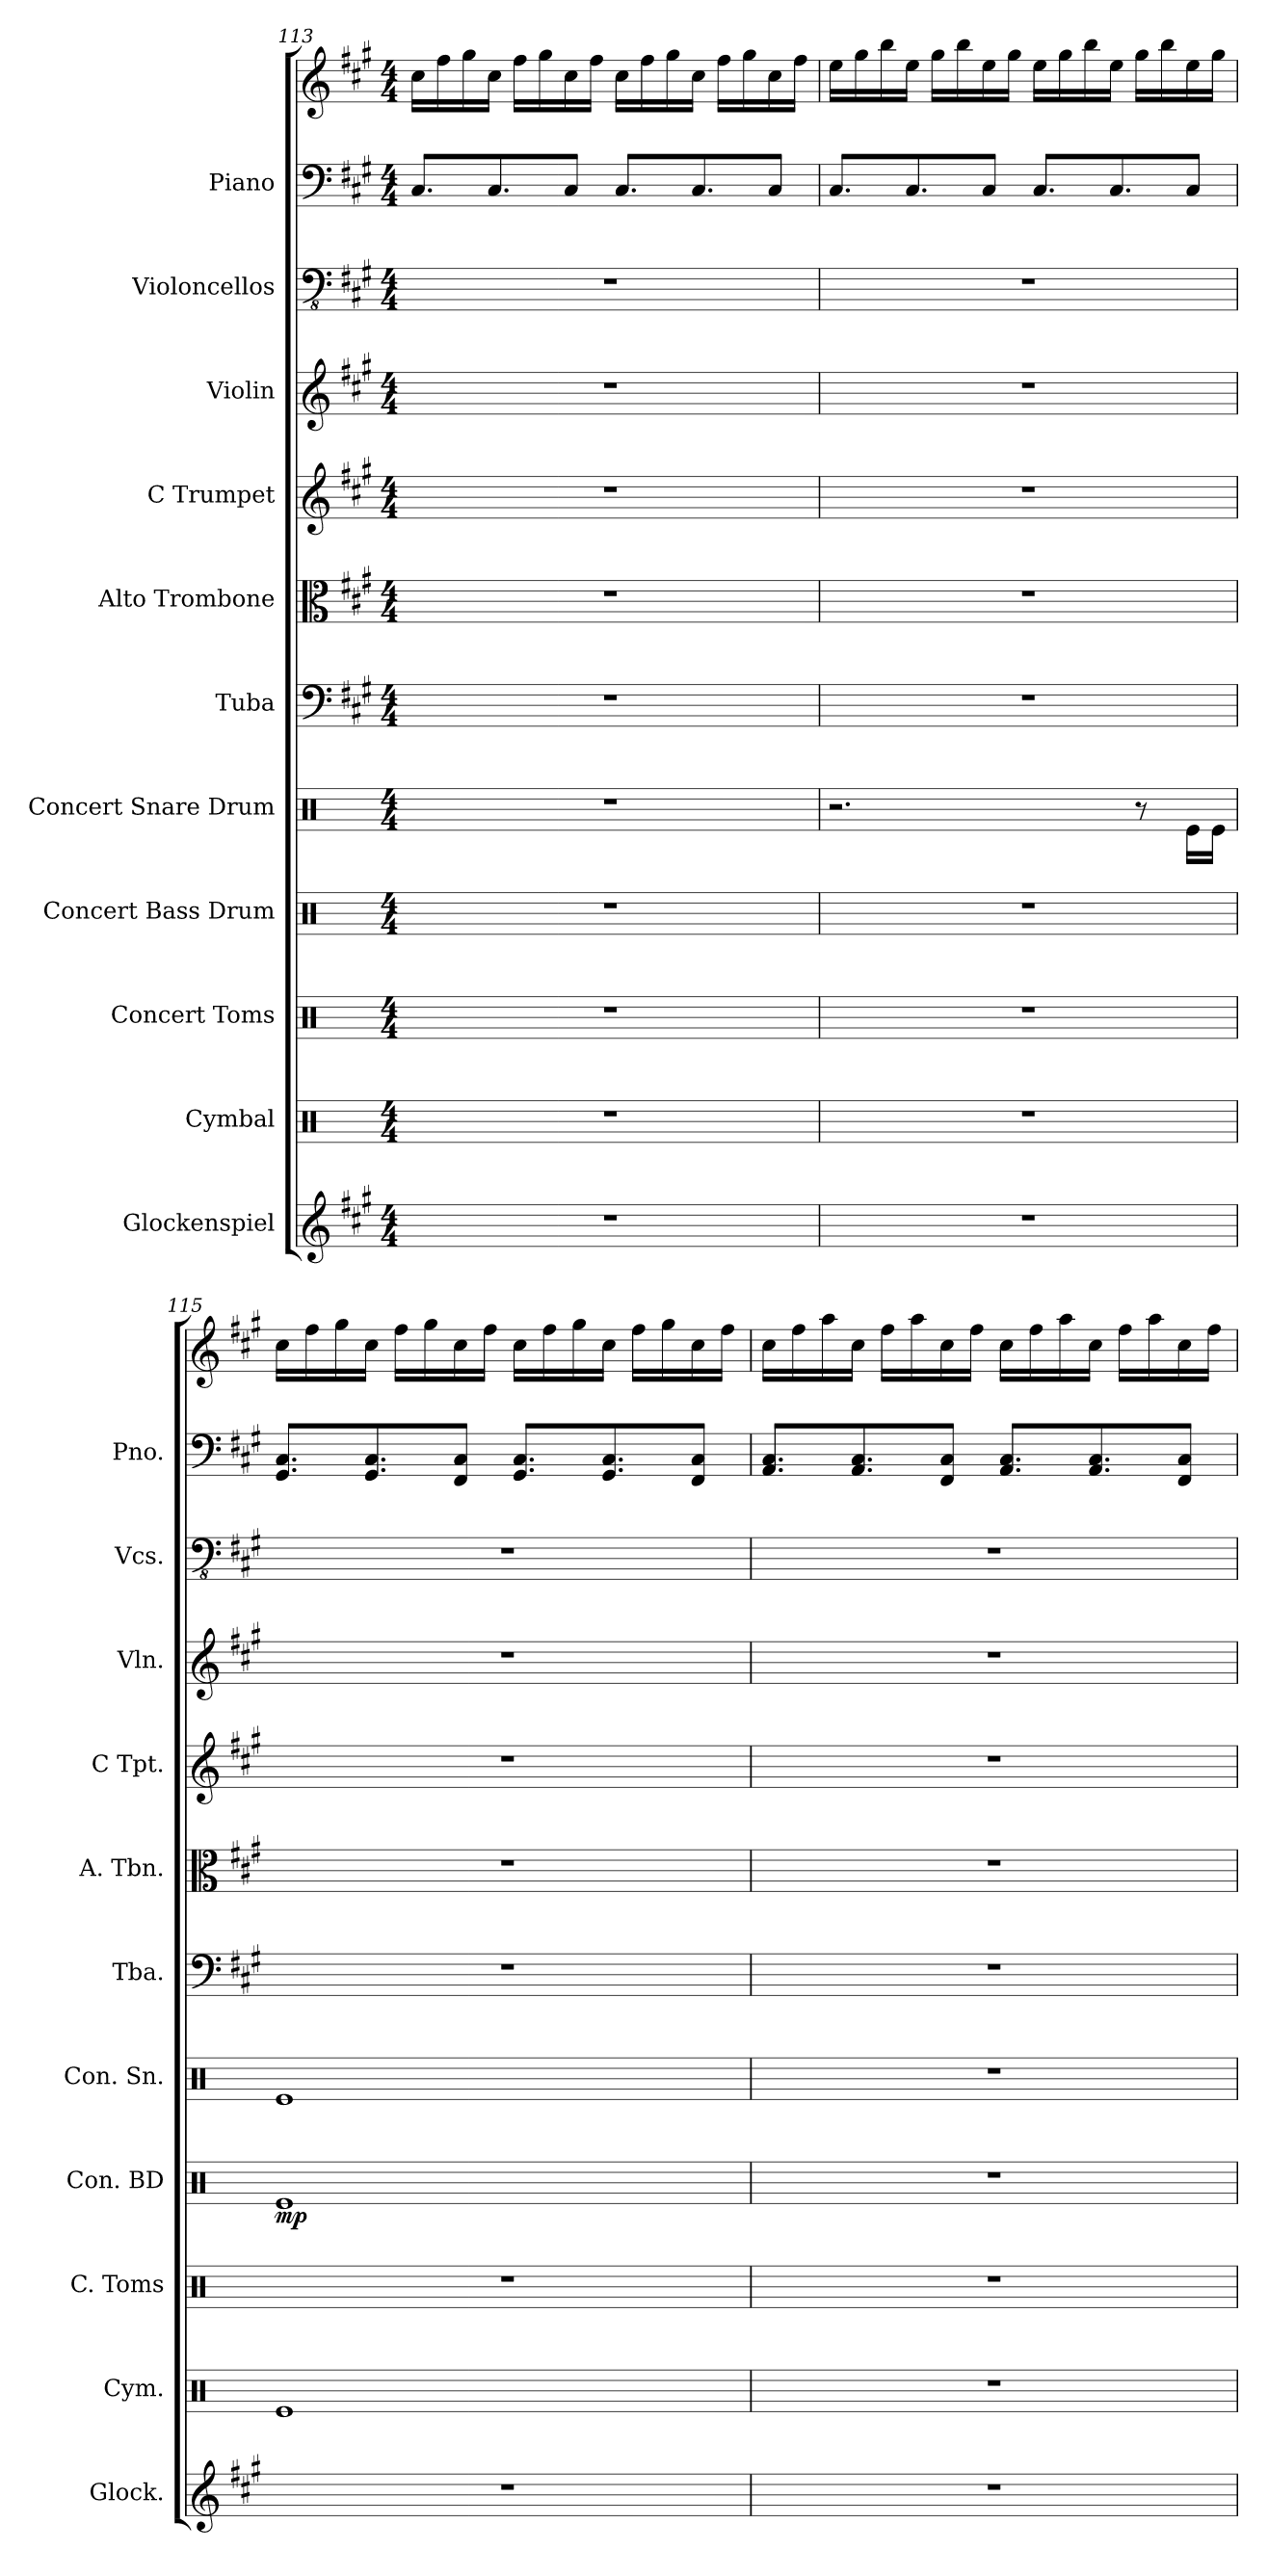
**kern	**kern	**kern	**kern	**dynam	**kern	**kern	**kern	**kern	**kern	**kern	**kern	**kern
*part11	*part10	*part9	*part8	*part8	*part7	*part6	*part5	*part4	*part3	*part2	*part1	*part1
*staff12	*staff11	*staff10	*staff9	*staff9	*staff8	*staff7	*staff6	*staff5	*staff4	*staff3	*staff2	*staff1
*I"Glockenspiel	*I"Cymbal	*I"Concert Toms	*I"Concert Bass Drum	*	*I"Concert Snare Drum	*I"Tuba	*I"Alto Trombone	*I"C Trumpet	*I"Violin	*I"Violoncellos	*I"Piano	*
*I'Glock.	*I'Cym.	*I'C. Toms	*I'Con. BD	*	*I'Con. Sn.	*I'Tba.	*I'A. Tbn.	*I'C Tpt.	*I'Vln.	*I'Vcs.	*I'Pno.	*
!!LO:PB:g=z
*clefG2	*clefX	*clefX	*clefX	*	*clefX	*clefF4	*clefC3	*clefG2	*clefG2	*clefFv4	*clefF4	*clefG2
*ITrd-14c-24	*	*	*	*	*	*	*	*	*	*	*	*
*k[f#c#g#]	*k[]	*k[]	*k[]	*	*k[]	*k[f#c#g#]	*k[f#c#g#]	*k[f#c#g#]	*k[f#c#g#]	*k[f#c#g#]	*k[f#c#g#]	*k[f#c#g#]
*M4/4	*M4/4	*M4/4	*M4/4	*	*M4/4	*M4/4	*M4/4	*M4/4	*M4/4	*M4/4	*M4/4	*M4/4
=113	=113	=113	=113	=113	=113	=113	=113	=113	=113	=113	=113	=113
1r	1r	1r	1r	.	1r	1r	1r	1r	1r	1r	8.C#/L	16cc#\LL
.	.	.	.	.	.	.	.	.	.	.	.	16ff#\
.	.	.	.	.	.	.	.	.	.	.	.	16gg#\
.	.	.	.	.	.	.	.	.	.	.	8.C#/	16cc#\JJ
.	.	.	.	.	.	.	.	.	.	.	.	16ff#\LL
.	.	.	.	.	.	.	.	.	.	.	.	16gg#\
.	.	.	.	.	.	.	.	.	.	.	8C#/J	16cc#\
.	.	.	.	.	.	.	.	.	.	.	.	16ff#\JJ
.	.	.	.	.	.	.	.	.	.	.	8.C#/L	16cc#\LL
.	.	.	.	.	.	.	.	.	.	.	.	16ff#\
.	.	.	.	.	.	.	.	.	.	.	.	16gg#\
.	.	.	.	.	.	.	.	.	.	.	8.C#/	16cc#\JJ
.	.	.	.	.	.	.	.	.	.	.	.	16ff#\LL
.	.	.	.	.	.	.	.	.	.	.	.	16gg#\
.	.	.	.	.	.	.	.	.	.	.	8C#/J	16cc#\
.	.	.	.	.	.	.	.	.	.	.	.	16ff#\JJ
=114	=114	=114	=114	=114	=114	=114	=114	=114	=114	=114	=114	=114
1r	1r	1r	1r	.	2.r	1r	1r	1r	1r	1r	8.C#/L	16ee\LL
.	.	.	.	.	.	.	.	.	.	.	.	16gg#\
.	.	.	.	.	.	.	.	.	.	.	.	16bb\
.	.	.	.	.	.	.	.	.	.	.	8.C#/	16ee\JJ
.	.	.	.	.	.	.	.	.	.	.	.	16gg#\LL
.	.	.	.	.	.	.	.	.	.	.	.	16bb\
.	.	.	.	.	.	.	.	.	.	.	8C#/J	16ee\
.	.	.	.	.	.	.	.	.	.	.	.	16gg#\JJ
.	.	.	.	.	.	.	.	.	.	.	8.C#/L	16ee\LL
.	.	.	.	.	.	.	.	.	.	.	.	16gg#\
.	.	.	.	.	.	.	.	.	.	.	.	16bb\
.	.	.	.	.	.	.	.	.	.	.	8.C#/	16ee\JJ
.	.	.	.	.	8r	.	.	.	.	.	.	16gg#\LL
.	.	.	.	.	.	.	.	.	.	.	.	16bb\
.	.	.	.	.	16Re\LL	.	.	.	.	.	8C#/J	16ee\
.	.	.	.	.	16Re\JJ	.	.	.	.	.	.	16gg#\JJ
!!LO:PB:g=z
=115	=115	=115	=115	=115	=115	=115	=115	=115	=115	=115	=115	=115
!	!	!	!	!LO:DY:b	!	!	!	!	!	!	!	!
1r	1Re	1r	1Re	mp	1Re	1r	1r	1r	1r	1r	8.GG#/ 8.C#/L	16cc#\LL
.	.	.	.	.	.	.	.	.	.	.	.	16ff#\
.	.	.	.	.	.	.	.	.	.	.	.	16gg#\
.	.	.	.	.	.	.	.	.	.	.	8.GG#/ 8.C#/	16cc#\JJ
.	.	.	.	.	.	.	.	.	.	.	.	16ff#\LL
.	.	.	.	.	.	.	.	.	.	.	.	16gg#\
.	.	.	.	.	.	.	.	.	.	.	8FF#/ 8C#/J	16cc#\
.	.	.	.	.	.	.	.	.	.	.	.	16ff#\JJ
.	.	.	.	.	.	.	.	.	.	.	8.GG#/ 8.C#/L	16cc#\LL
.	.	.	.	.	.	.	.	.	.	.	.	16ff#\
.	.	.	.	.	.	.	.	.	.	.	.	16gg#\
.	.	.	.	.	.	.	.	.	.	.	8.GG#/ 8.C#/	16cc#\JJ
.	.	.	.	.	.	.	.	.	.	.	.	16ff#\LL
.	.	.	.	.	.	.	.	.	.	.	.	16gg#\
.	.	.	.	.	.	.	.	.	.	.	8FF#/ 8C#/J	16cc#\
.	.	.	.	.	.	.	.	.	.	.	.	16ff#\JJ
=116	=116	=116	=116	=116	=116	=116	=116	=116	=116	=116	=116	=116
1r	1r	1r	1r	.	1r	1r	1r	1r	1r	1r	8.AA/ 8.C#/L	16cc#\LL
.	.	.	.	.	.	.	.	.	.	.	.	16ff#\
.	.	.	.	.	.	.	.	.	.	.	.	16aa\
.	.	.	.	.	.	.	.	.	.	.	8.AA/ 8.C#/	16cc#\JJ
.	.	.	.	.	.	.	.	.	.	.	.	16ff#\LL
.	.	.	.	.	.	.	.	.	.	.	.	16aa\
.	.	.	.	.	.	.	.	.	.	.	8FF#/ 8C#/J	16cc#\
.	.	.	.	.	.	.	.	.	.	.	.	16ff#\JJ
.	.	.	.	.	.	.	.	.	.	.	8.AA/ 8.C#/L	16cc#\LL
.	.	.	.	.	.	.	.	.	.	.	.	16ff#\
.	.	.	.	.	.	.	.	.	.	.	.	16aa\
.	.	.	.	.	.	.	.	.	.	.	8.AA/ 8.C#/	16cc#\JJ
.	.	.	.	.	.	.	.	.	.	.	.	16ff#\LL
.	.	.	.	.	.	.	.	.	.	.	.	16aa\
.	.	.	.	.	.	.	.	.	.	.	8FF#/ 8C#/J	16cc#\
.	.	.	.	.	.	.	.	.	.	.	.	16ff#\JJ
=	=	=	=	=	=	=	=	=	=	=	=	=
*-	*-	*-	*-	*-	*-	*-	*-	*-	*-	*-	*-	*-
